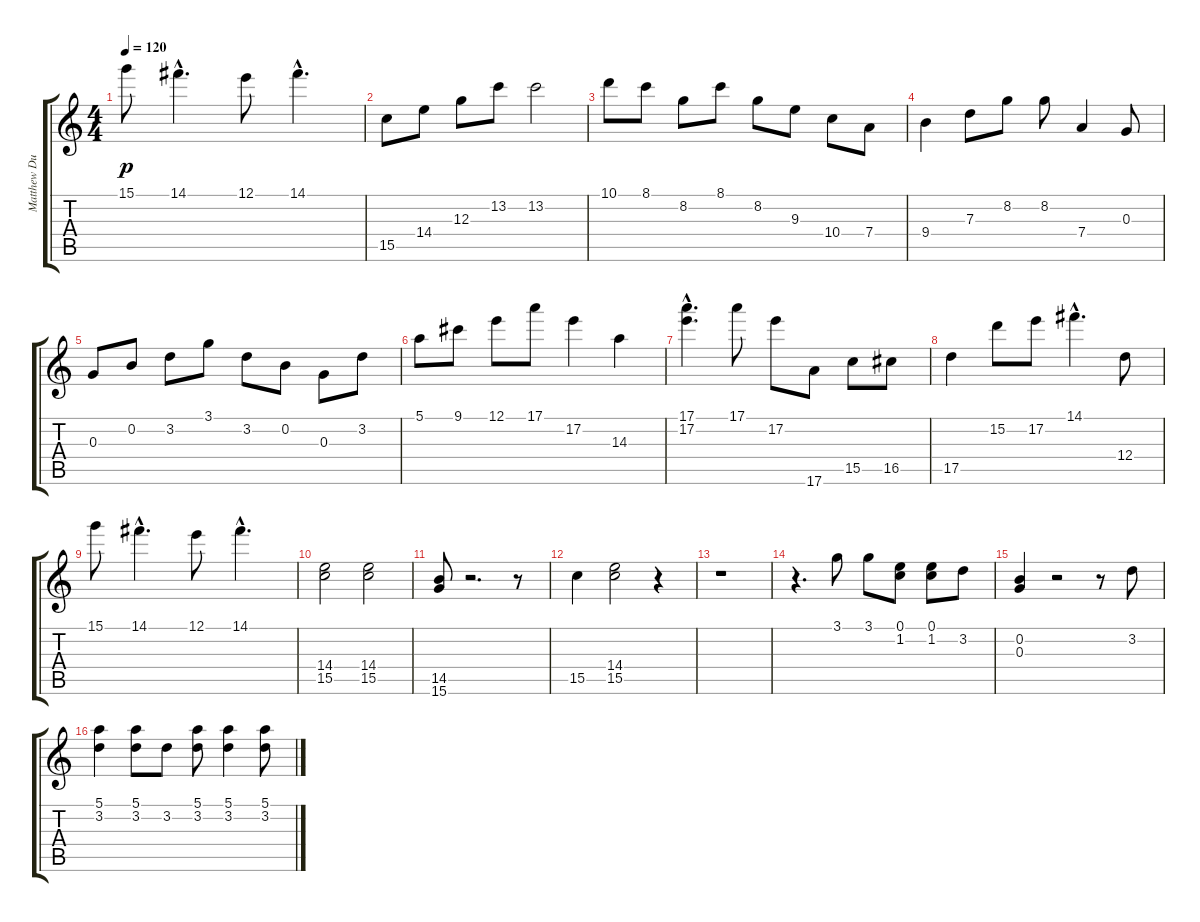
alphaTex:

\track ("Matthew Dufek" "Matthew Du") {instrument acousticguitarnylon}
\staff {score tabs}
\tuning (E4 B3 G3 D3 A2 E2) {hide}
\ts (4 4)
\tempo 120
\clef g2
\ks c
15.1.8{dy p} 14.1{hac}.4{d} 12.1.8 14.1{hac}.4{d} |
15.5.8 14.4.8 12.3.8 13.2.8 13.2.2 |
10.1.8 8.1.8 8.2.8 8.1.8 8.2.8 9.3.8 10.4.8 7.4.8 |
9.4.4 7.3.8 8.2.8 8.2.8 7.4.4 0.3.8 |
0.3.8 0.2.8 3.2.8 3.1.8 3.2.8 0.2.8 0.3.8 3.2.8 |
5.1.8 9.1.8 12.1.8 17.1.8 17.2.4 14.3.4 |
(17.1{hac} 17.2{hac}).4{d} 17.1.8 17.2.8 17.6.8 15.5.8 16.5.8 |
17.5.4 15.2.8 17.2.8 14.1{hac}.4{d} 12.4.8 |
15.1.8 14.1{hac}.4{d} 12.1.8 14.1{hac}.4{d} |
(14.4 15.5).2 (14.4 15.5).2 |
(14.5 15.6).8 r.2{d} r.8 |
15.5.4 (14.4 15.5).2 r.4 |
r.1 |
r.4{d} 3.1.8 3.1.8 (0.1 1.2).8 (0.1 1.2).8 3.2.8 |
(0.2 0.3).4 r.2 r.8 3.2.8 |
(5.1 3.2).4 (5.1 3.2).8 3.2.8 (5.1 3.2).8 (5.1 3.2).4 (5.1 3.2).8
